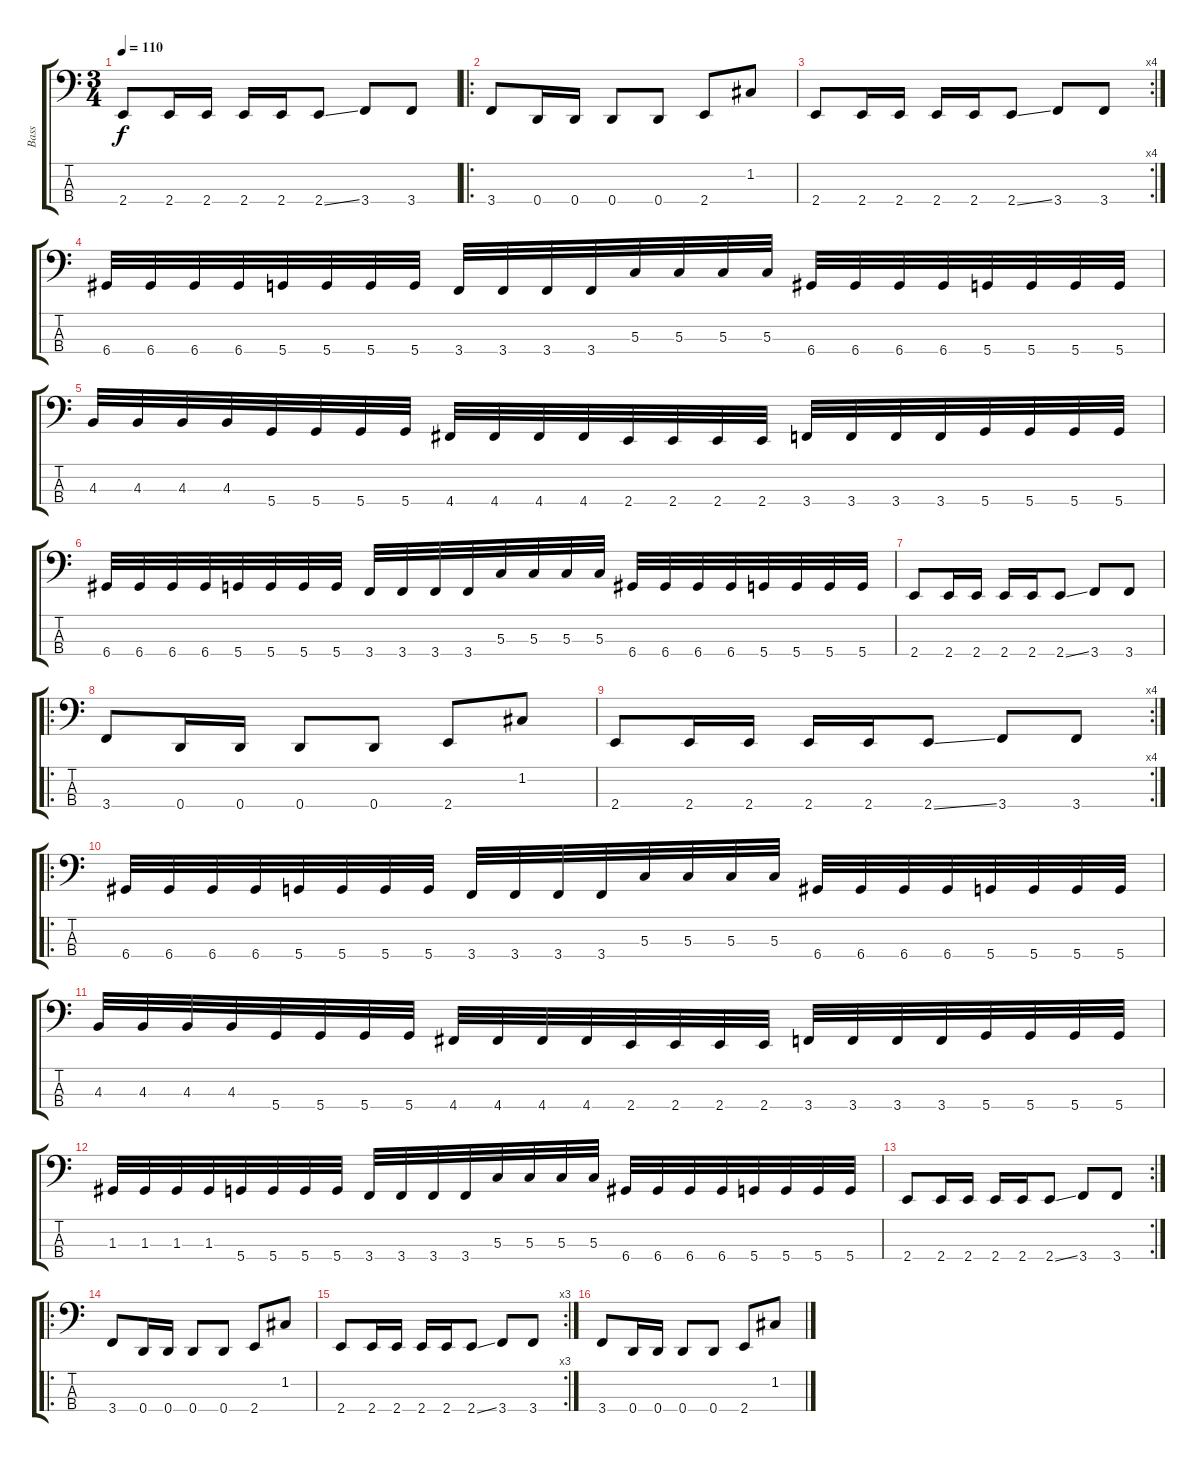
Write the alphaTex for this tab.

\track ("Bass" "Bass") {instrument electricbassfinger}
\staff {score tabs}
\tuning (F2 C2 G1 D1) {hide}
\ts (3 4)
\tempo 110
\clef f4
\ks c
2.4.8{dy f} 2.4.16 2.4.16 2.4.16 2.4.16 2.4{ss}.8 3.4.8 3.4.8 |
\ro
3.4.8 0.4.16 0.4.16 0.4.8 0.4.8 2.4.8 1.2.8 |
\rc 4
2.4.8 2.4.16 2.4.16 2.4.16 2.4.16 2.4{ss}.8 3.4.8 3.4.8 |
6.4.32 6.4.32 6.4.32 6.4.32 5.4.32 5.4.32 5.4.32 5.4.32 3.4.32 3.4.32 3.4.32 3.4.32 5.3.32 5.3.32 5.3.32 5.3.32 6.4.32 6.4.32 6.4.32 6.4.32 5.4.32 5.4.32 5.4.32 5.4.32 |
4.3.32 4.3.32 4.3.32 4.3.32 5.4.32 5.4.32 5.4.32 5.4.32 4.4.32 4.4.32 4.4.32 4.4.32 2.4.32 2.4.32 2.4.32 2.4.32 3.4.32 3.4.32 3.4.32 3.4.32 5.4.32 5.4.32 5.4.32 5.4.32 |
6.4.32 6.4.32 6.4.32 6.4.32 5.4.32 5.4.32 5.4.32 5.4.32 3.4.32 3.4.32 3.4.32 3.4.32 5.3.32 5.3.32 5.3.32 5.3.32 6.4.32 6.4.32 6.4.32 6.4.32 5.4.32 5.4.32 5.4.32 5.4.32 |
2.4.8 2.4.16 2.4.16 2.4.16 2.4.16 2.4{ss}.8 3.4.8 3.4.8 |
\ro
3.4.8 0.4.16 0.4.16 0.4.8 0.4.8 2.4.8 1.2.8 |
\rc 4
2.4.8 2.4.16 2.4.16 2.4.16 2.4.16 2.4{ss}.8 3.4.8 3.4.8 |
\ro
6.4.32 6.4.32 6.4.32 6.4.32 5.4.32 5.4.32 5.4.32 5.4.32 3.4.32 3.4.32 3.4.32 3.4.32 5.3.32 5.3.32 5.3.32 5.3.32 6.4.32 6.4.32 6.4.32 6.4.32 5.4.32 5.4.32 5.4.32 5.4.32 |
4.3.32 4.3.32 4.3.32 4.3.32 5.4.32 5.4.32 5.4.32 5.4.32 4.4.32 4.4.32 4.4.32 4.4.32 2.4.32 2.4.32 2.4.32 2.4.32 3.4.32 3.4.32 3.4.32 3.4.32 5.4.32 5.4.32 5.4.32 5.4.32 |
1.3.32 1.3.32 1.3.32 1.3.32 5.4.32 5.4.32 5.4.32 5.4.32 3.4.32 3.4.32 3.4.32 3.4.32 5.3.32 5.3.32 5.3.32 5.3.32 6.4.32 6.4.32 6.4.32 6.4.32 5.4.32 5.4.32 5.4.32 5.4.32 |
\rc 2
2.4.8 2.4.16 2.4.16 2.4.16 2.4.16 2.4{ss}.8 3.4.8 3.4.8 |
\ro
3.4.8 0.4.16 0.4.16 0.4.8 0.4.8 2.4.8 1.2.8 |
\rc 3
2.4.8 2.4.16 2.4.16 2.4.16 2.4.16 2.4{ss}.8 3.4.8 3.4.8 |
3.4.8 0.4.16 0.4.16 0.4.8 0.4.8 2.4.8 1.2.8
